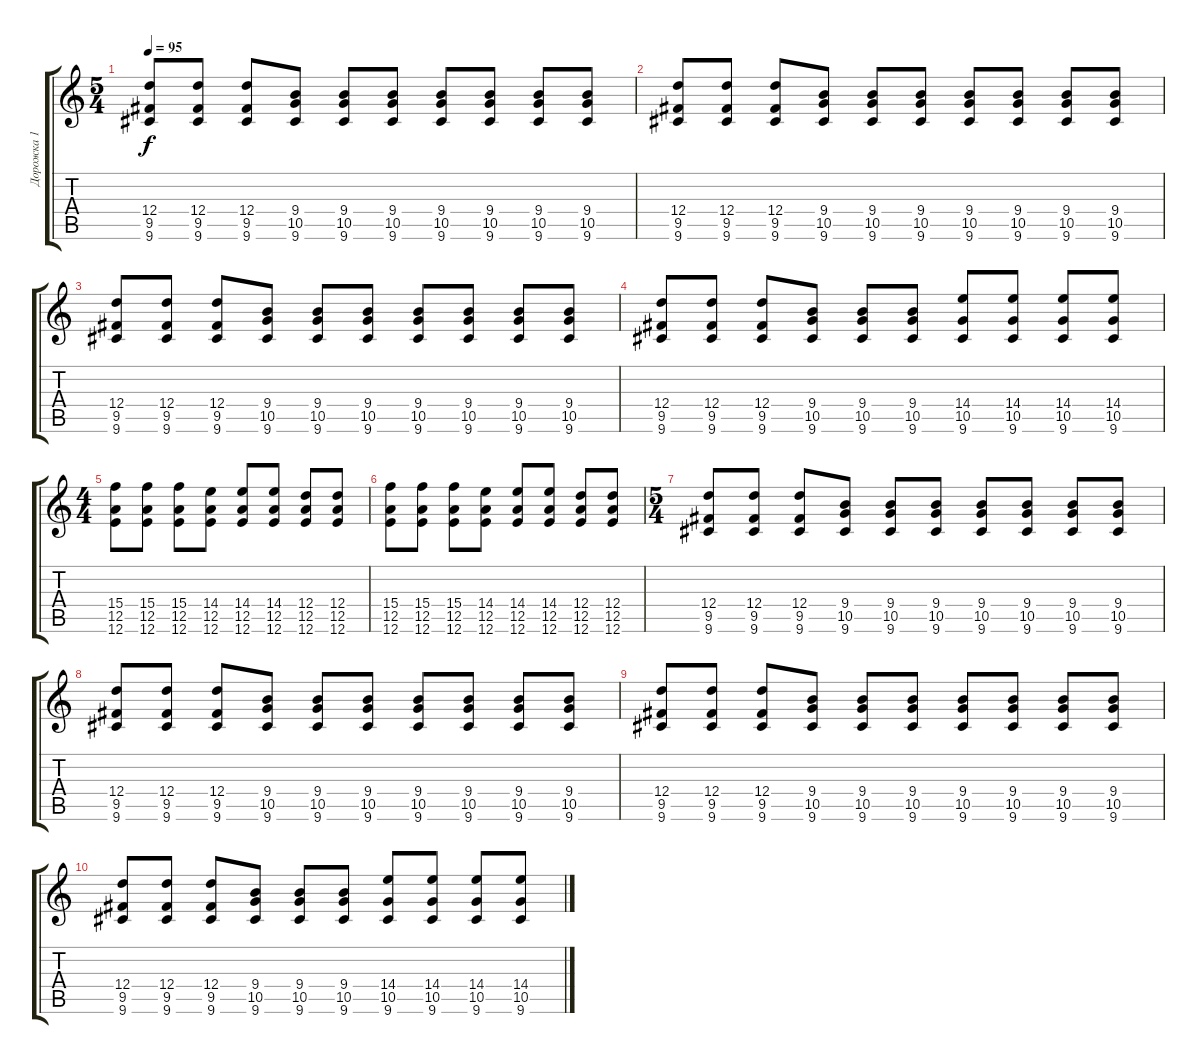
\track ("Дорожка 1" "Дорожка 1") {instrument acousticguitarsteel}
\staff {score tabs}
\tuning (E4 B3 G3 D3 A2 E2) {hide}
\ts (5 4)
\tempo 95
\clef g2
\ks c
(12.4 9.5 9.6).8{dy f} (12.4 9.5 9.6).8 (12.4 9.5 9.6).8 (9.4 10.5 9.6).8 (9.4 10.5 9.6).8 (9.4 10.5 9.6).8 (9.4 10.5 9.6).8 (9.4 10.5 9.6).8 (9.4 10.5 9.6).8 (9.4 10.5 9.6).8 |
(12.4 9.5 9.6).8 (12.4 9.5 9.6).8 (12.4 9.5 9.6).8 (9.4 10.5 9.6).8 (9.4 10.5 9.6).8 (9.4 10.5 9.6).8 (9.4 10.5 9.6).8 (9.4 10.5 9.6).8 (9.4 10.5 9.6).8 (9.4 10.5 9.6).8 |
(12.4 9.5 9.6).8 (12.4 9.5 9.6).8 (12.4 9.5 9.6).8 (9.4 10.5 9.6).8 (9.4 10.5 9.6).8 (9.4 10.5 9.6).8 (9.4 10.5 9.6).8 (9.4 10.5 9.6).8 (9.4 10.5 9.6).8 (9.4 10.5 9.6).8 |
(12.4 9.5 9.6).8 (12.4 9.5 9.6).8 (12.4 9.5 9.6).8 (9.4 10.5 9.6).8 (9.4 10.5 9.6).8 (9.4 10.5 9.6).8 (14.4 10.5 9.6).8 (14.4 10.5 9.6).8 (14.4 10.5 9.6).8 (14.4 10.5 9.6).8 |
\ts (4 4)
(15.4 12.5 12.6).8 (15.4 12.5 12.6).8 (15.4 12.5 12.6).8 (14.4 12.5 12.6).8 (14.4 12.5 12.6).8 (14.4 12.5 12.6).8 (12.4 12.5 12.6).8 (12.4 12.5 12.6).8 |
(15.4 12.5 12.6).8 (15.4 12.5 12.6).8 (15.4 12.5 12.6).8 (14.4 12.5 12.6).8 (14.4 12.5 12.6).8 (14.4 12.5 12.6).8 (12.4 12.5 12.6).8 (12.4 12.5 12.6).8 |
\ts (5 4)
(12.4 9.5 9.6).8 (12.4 9.5 9.6).8 (12.4 9.5 9.6).8 (9.4 10.5 9.6).8 (9.4 10.5 9.6).8 (9.4 10.5 9.6).8 (9.4 10.5 9.6).8 (9.4 10.5 9.6).8 (9.4 10.5 9.6).8 (9.4 10.5 9.6).8 |
(12.4 9.5 9.6).8 (12.4 9.5 9.6).8 (12.4 9.5 9.6).8 (9.4 10.5 9.6).8 (9.4 10.5 9.6).8 (9.4 10.5 9.6).8 (9.4 10.5 9.6).8 (9.4 10.5 9.6).8 (9.4 10.5 9.6).8 (9.4 10.5 9.6).8 |
(12.4 9.5 9.6).8 (12.4 9.5 9.6).8 (12.4 9.5 9.6).8 (9.4 10.5 9.6).8 (9.4 10.5 9.6).8 (9.4 10.5 9.6).8 (9.4 10.5 9.6).8 (9.4 10.5 9.6).8 (9.4 10.5 9.6).8 (9.4 10.5 9.6).8 |
(12.4 9.5 9.6).8 (12.4 9.5 9.6).8 (12.4 9.5 9.6).8 (9.4 10.5 9.6).8 (9.4 10.5 9.6).8 (9.4 10.5 9.6).8 (14.4 10.5 9.6).8 (14.4 10.5 9.6).8 (14.4 10.5 9.6).8 (14.4 10.5 9.6).8
